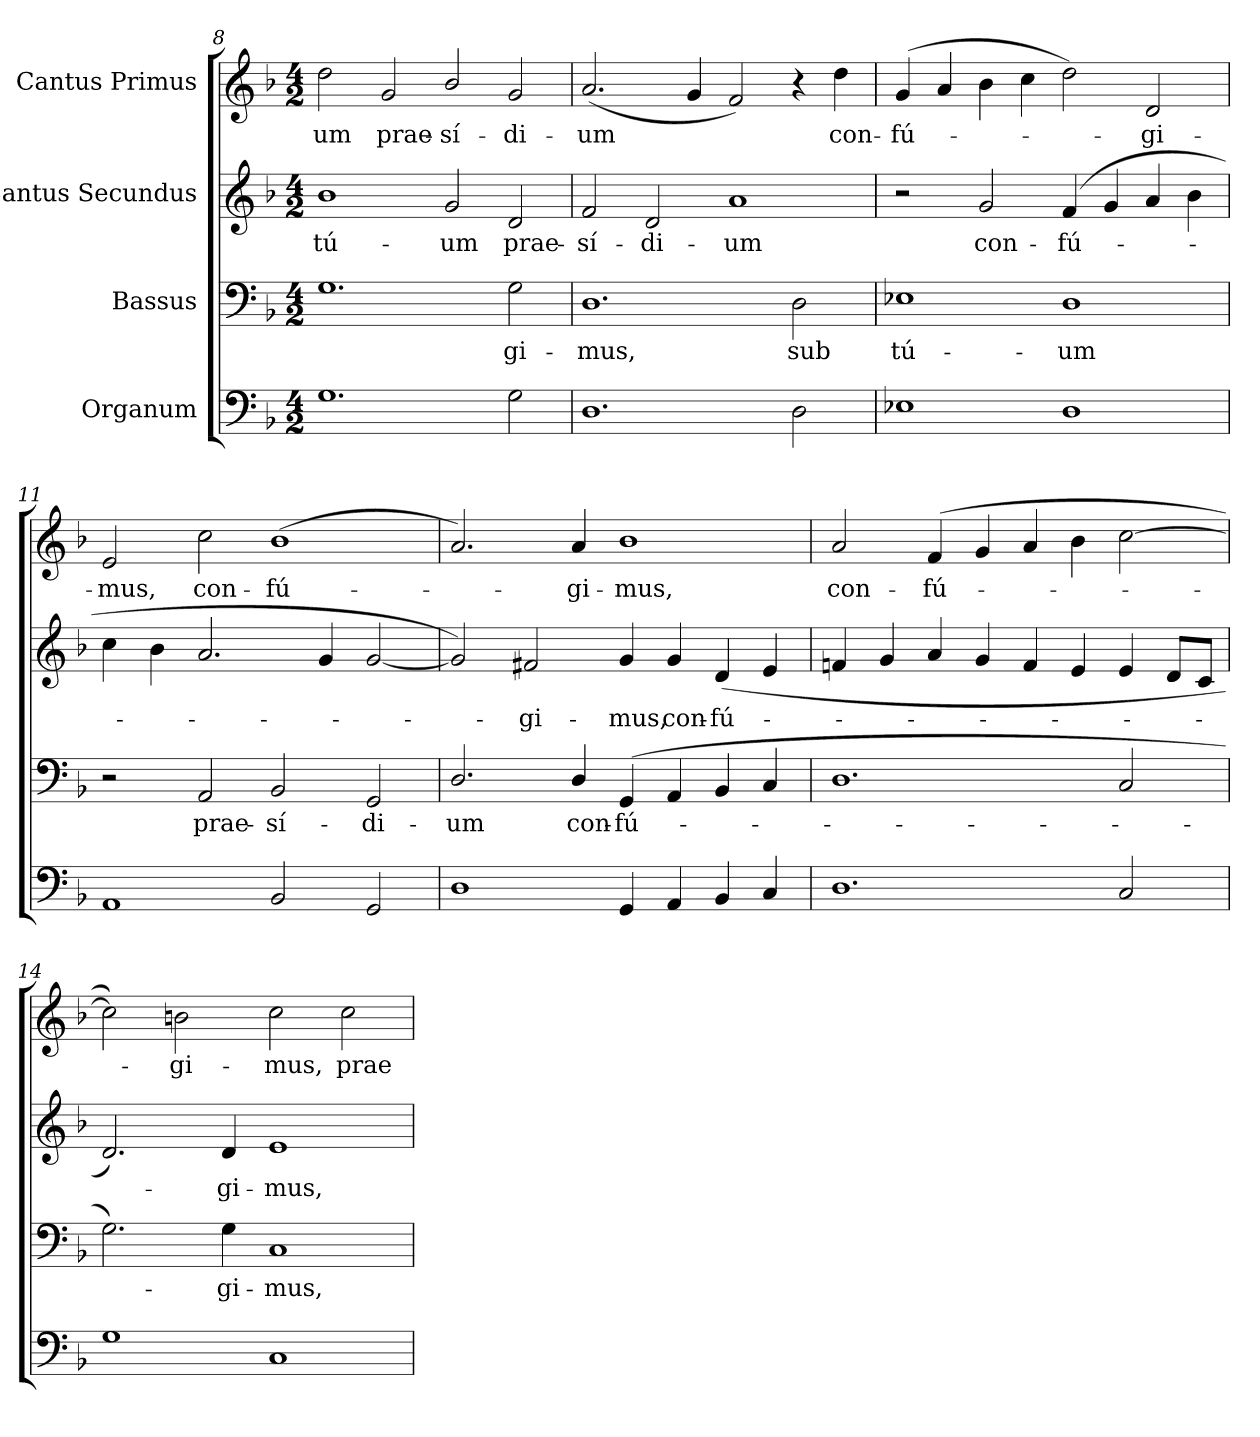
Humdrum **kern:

**kern	**kern	**text	**kern	**text	**kern	**text
*part4	*part3	*part3	*part2	*part2	*part1	*part1
*staff4	*staff3	*staff3	*staff2	*staff2	*staff1	*staff1
*I"Organum	*I"Bassus	*	*I"Cantus Secundus	*	*I"Cantus Primus	*
*clefF4	*clefF4	*	*clefG2	*	*clefG2	*
*k[b-]	*k[b-]	*	*k[b-]	*	*k[b-]	*
*F:	*F:	*	*F:	*	*F:	*
*M4/2	*M4/2	*	*M4/2	*	*M4/2	*
=8	=8	=8	=8	=8	=8	=8
!	!	!	!	!LO:LY:b	!	!
!	!	!	!	!	!	!LO:LY:b
1.G	1.G	.	1b-i	tú-	2dd\	-um
!	!	!	!	!	!	!LO:LY:b
.	.	.	.	.	2g/	prae-
!	!	!	!	!LO:LY:b	!	!
!	!	!	!	!	!	!LO:LY:b
.	.	.	2g/	-um	2b-/	-sí-
!	!	!LO:LY:b	!	!	!	!
!	!	!	!	!LO:LY:b	!	!
!	!	!	!	!	!	!LO:LY:b
2G\	2G\	-gi-	2d/	prae-	2g/	-di-
!!LO:LB:g=z
=9	=9	=9	=9	=9	=9	=9
!	!	!LO:LY:b	!	!	!	!
!	!	!	!	!LO:LY:b	!	!
!	!	!	!	!	!	!LO:LY:b
1.D	1.D	-mus,	2f/	-sí-	(2.a/	-um
!	!	!	!	!LO:LY:b	!	!
.	.	.	2d/	-di-	.	.
.	.	.	.	.	4g/	.
!	!	!	!	!LO:LY:b	!	!
.	.	.	1a	-um	2f/)	.
!	!	!LO:LY:b	!	!	!	!
2D\	2D\	sub	.	.	4r	.
!	!	!	!	!	!	!LO:LY:b
.	.	.	.	.	4dd\	con-
=10	=10	=10	=10	=10	=10	=10
!	!	!LO:LY:b	!	!	!	!
!	!	!	!	!	!	!LO:LY:b
1E-X	1E-X	tú-	2r	.	(4g/	-fú-
.	.	.	.	.	4a/	.
!	!	!	!	!LO:LY:b	!	!
.	.	.	2g/	con-	4b-\	.
.	.	.	.	.	4cc\	.
!	!	!LO:LY:b	!	!	!	!
!	!	!	!	!LO:LY:b	!	!
1D	1D	-um	(4f/	-fú-	2dd\)	.
.	.	.	4g/	.	.	.
!	!	!	!	!	!	!LO:LY:b
.	.	.	4a/	.	2d/	-gi-
.	.	.	4b-\	.	.	.
=11	=11	=11	=11	=11	=11	=11
!	!	!	!	!	!	!LO:LY:b
1AA	2r	.	4cc\	.	2e/	-mus,
.	.	.	4b-\	.	.	.
!	!	!LO:LY:b	!	!	!	!
!	!	!	!	!	!	!LO:LY:b
.	2AA/	prae-	2.a/	.	2cc\	con-
!	!	!LO:LY:b	!	!	!	!
!	!	!	!	!	!	!LO:LY:b
2BB-/	2BB-/	-sí-	.	.	(1b-	-fú-
.	.	.	4g/	.	.	.
!	!	!LO:LY:b	!	!	!	!
2GG/	2GG/	-di-	[<2g/	.	.	.
=12	=12	=12	=12	=12	=12	=12
!	!	!LO:LY:b	!	!	!	!
1D	2.D/	-um	2g/])	.	2.a/)	.
!	!	!	!	!LO:LY:b	!	!
.	.	.	2f#X/	-gi-	.	.
!	!	!LO:LY:b	!	!	!	!
!	!	!	!	!	!	!LO:LY:b
.	4D/	con-	.	.	4a/	-gi-
!	!	!LO:LY:b	!	!	!	!
!	!	!	!	!LO:LY:b	!	!
!	!	!	!	!	!	!LO:LY:b
4GG/	(4GG/	-fú-	4g/	-mus,	1b-	-mus,
!	!	!	!	!LO:LY:b	!	!
4AA/	4AA/	.	4g/	con-	.	.
!	!	!	!	!LO:LY:b	!	!
4BB-/	4BB-/	.	(4d/	-fú-	.	.
4C/	4C/	.	4e/	.	.	.
!!LO:PB:g=z
=13	=13	=13	=13	=13	=13	=13
!	!	!	!	!	!	!LO:LY:b
1.D	1.D	.	4fni/	.	2a/	con-
.	.	.	4g/	.	.	.
!	!	!	!	!	!	!LO:LY:b
.	.	.	4a/	.	(4f/	-fú-
.	.	.	4g/	.	4g/	.
.	.	.	4f/	.	4a/	.
.	.	.	4e/	.	4b-\	.
2C/	2C/	.	4e/	.	[>2cc\	.
.	.	.	8d/L	.	.	.
.	.	.	8c/J	.	.	.
=14	=14	=14	=14	=14	=14	=14
1G	2.G\)	.	2.d/)	.	2cc\])	.
!	!	!	!	!	!	!LO:LY:b
.	.	.	.	.	2bn\	-gi-
!	!	!LO:LY:b	!	!	!	!
!	!	!	!	!LO:LY:b	!	!
.	4G\	-gi-	4d/	-gi-	.	.
!	!	!LO:LY:b	!	!	!	!
!	!	!	!	!LO:LY:b	!	!
!	!	!	!	!	!	!LO:LY:b
1C	1C	-mus,	1e	-mus,	2cc\	-mus,
!	!	!	!	!	!	!LO:LY:b
.	.	.	.	.	2cc\	prae-
=	=	=	=	=	=	=
*-	*-	*-	*-	*-	*-	*-
